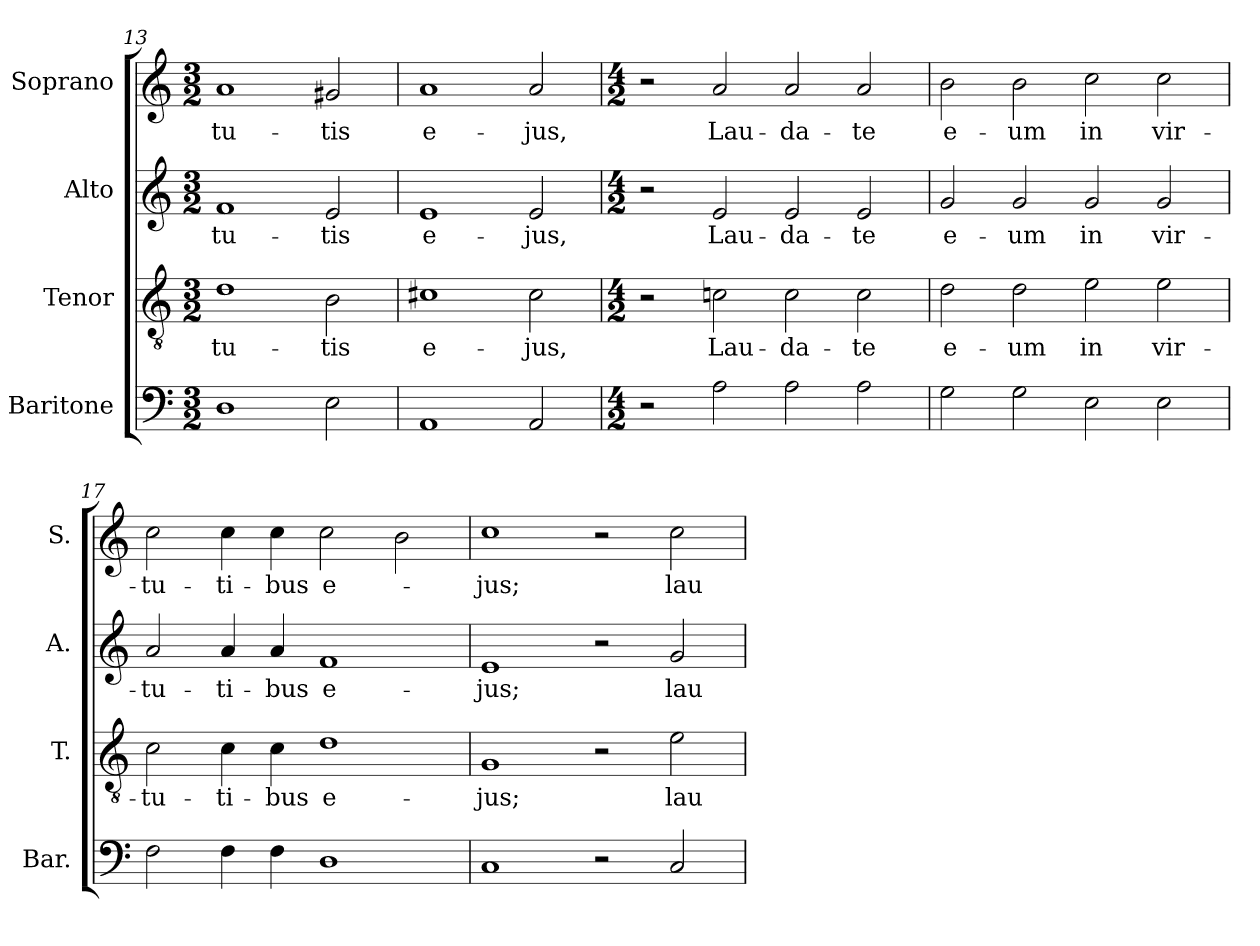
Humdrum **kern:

**kern	**kern	**text	**kern	**text	**kern	**text
*part4	*part3	*part3	*part2	*part2	*part1	*part1
*staff4	*staff3	*staff3	*staff2	*staff2	*staff1	*staff1
*I"Baritone	*I"Tenor	*	*I"Alto	*	*I"Soprano	*
*I'Bar.	*I'T.	*	*I'A.	*	*I'S.	*
*clefF4	*clefGv2	*	*clefG2	*	*clefG2	*
*	*ITrd7c12	*	*	*	*	*
*k[]	*k[]	*	*k[]	*	*k[]	*
*C:	*C:	*	*C:	*	*C:	*
*M3/2	*M3/2	*	*M3/2	*	*M3/2	*
=13	=13	=13	=13	=13	=13	=13
!	!	!LO:LY:b:color=#000000	!	!	!	!
!	!	!	!	!LO:LY:b:color=#000000	!	!
!	!	!	!	!	!	!LO:LY:b:color=#000000
1Di	1Di	-tu-	1fi	-tu-	1ai	-tu-
!	!	!LO:LY:b:color=#000000	!	!	!	!
!	!	!	!	!LO:LY:b:color=#000000	!	!
!	!	!	!	!	!	!LO:LY:b:color=#000000
2Ei\	2BBi\	-tis	2ei/	-tis	2g#Xi/	-tis
=14	=14	=14	=14	=14	=14	=14
!	!	!LO:LY:b:color=#000000	!	!	!	!
!	!	!	!	!LO:LY:b:color=#000000	!	!
!	!	!	!	!	!	!LO:LY:b:color=#000000
1AAi	1C#Xi	e-	1ei	e-	1ai	e-
!	!	!LO:LY:b:color=#000000	!	!	!	!
!	!	!	!	!LO:LY:b:color=#000000	!	!
!	!	!	!	!	!	!LO:LY:b:color=#000000
2AAi/	2C#i\	-jus,	2ei/	-jus,	2ai/	-jus,
!!LO:LB:g=z
=15	=15	=15	=15	=15	=15	=15
*M4/2	*M4/2	*	*M4/2	*	*M4/2	*
2r	2r	.	2r	.	2r	.
!	!	!LO:LY:b:color=#000000	!	!	!	!
!	!	!	!	!LO:LY:b:color=#000000	!	!
!	!	!	!	!	!	!LO:LY:b:color=#000000
2Ai\	2Cni\	Lau-	2ei/	Lau-	2ai/	Lau-
!	!	!LO:LY:b:color=#000000	!	!	!	!
!	!	!	!	!LO:LY:b:color=#000000	!	!
!	!	!	!	!	!	!LO:LY:b:color=#000000
2Ai\	2Ci\	-da-	2ei/	-da-	2ai/	-da-
!	!	!LO:LY:b:color=#000000	!	!	!	!
!	!	!	!	!LO:LY:b:color=#000000	!	!
!	!	!	!	!	!	!LO:LY:b:color=#000000
2Ai\	2Ci\	-te	2ei/	-te	2ai/	-te
=16	=16	=16	=16	=16	=16	=16
!	!	!LO:LY:b:color=#000000	!	!	!	!
!	!	!	!	!LO:LY:b:color=#000000	!	!
!	!	!	!	!	!	!LO:LY:b:color=#000000
2Gi\	2Di\	e-	2gi/	e-	2bi\	e-
!	!	!LO:LY:b:color=#000000	!	!	!	!
!	!	!	!	!LO:LY:b:color=#000000	!	!
!	!	!	!	!	!	!LO:LY:b:color=#000000
2Gi\	2Di\	-um	2gi/	-um	2bi\	-um
!	!	!LO:LY:b:color=#000000	!	!	!	!
!	!	!	!	!LO:LY:b:color=#000000	!	!
!	!	!	!	!	!	!LO:LY:b:color=#000000
2Ei\	2Ei\	in	2gi/	in	2cci\	in
!	!	!LO:LY:b:color=#000000	!	!	!	!
!	!	!	!	!LO:LY:b:color=#000000	!	!
!	!	!	!	!	!	!LO:LY:b:color=#000000
2Ei\	2Ei\	vir-	2gi/	vir-	2cci\	vir-
=17	=17	=17	=17	=17	=17	=17
!	!	!LO:LY:b:color=#000000	!	!	!	!
!	!	!	!	!LO:LY:b:color=#000000	!	!
!	!	!	!	!	!	!LO:LY:b:color=#000000
2Fi\	2Ci\	-tu-	2ai/	-tu-	2cci\	-tu-
!	!	!LO:LY:b:color=#000000	!	!	!	!
!	!	!	!	!LO:LY:b:color=#000000	!	!
!	!	!	!	!	!	!LO:LY:b:color=#000000
4Fi\	4Ci\	-ti-	4ai/	-ti-	4cci\	-ti-
!	!	!LO:LY:b:color=#000000	!	!	!	!
!	!	!	!	!LO:LY:b:color=#000000	!	!
!	!	!	!	!	!	!LO:LY:b:color=#000000
4Fi\	4Ci\	-bus	4ai/	-bus	4cci\	-bus
!	!	!LO:LY:b:color=#000000	!	!	!	!
!	!	!	!	!LO:LY:b:color=#000000	!	!
!	!	!	!	!	!	!LO:LY:b:color=#000000
1Di	1Di	e-	1fi	e-	2cci\	e-
.	.	.	.	.	2bi\	.
=18	=18	=18	=18	=18	=18	=18
!	!	!LO:LY:b:color=#000000	!	!	!	!
!	!	!	!	!LO:LY:b:color=#000000	!	!
!	!	!	!	!	!	!LO:LY:b:color=#000000
1Ci	1GGi	-jus;	1ei	-jus;	1cci	-jus;
2r	2r	.	2r	.	2r	.
!	!	!LO:LY:b:color=#000000	!	!	!	!
!	!	!	!	!LO:LY:b:color=#000000	!	!
!	!	!	!	!	!	!LO:LY:b:color=#000000
2Ci/	2Ei\	lau-	2gi/	lau-	2cci\	lau-
=	=	=	=	=	=	=
*-	*-	*-	*-	*-	*-	*-
